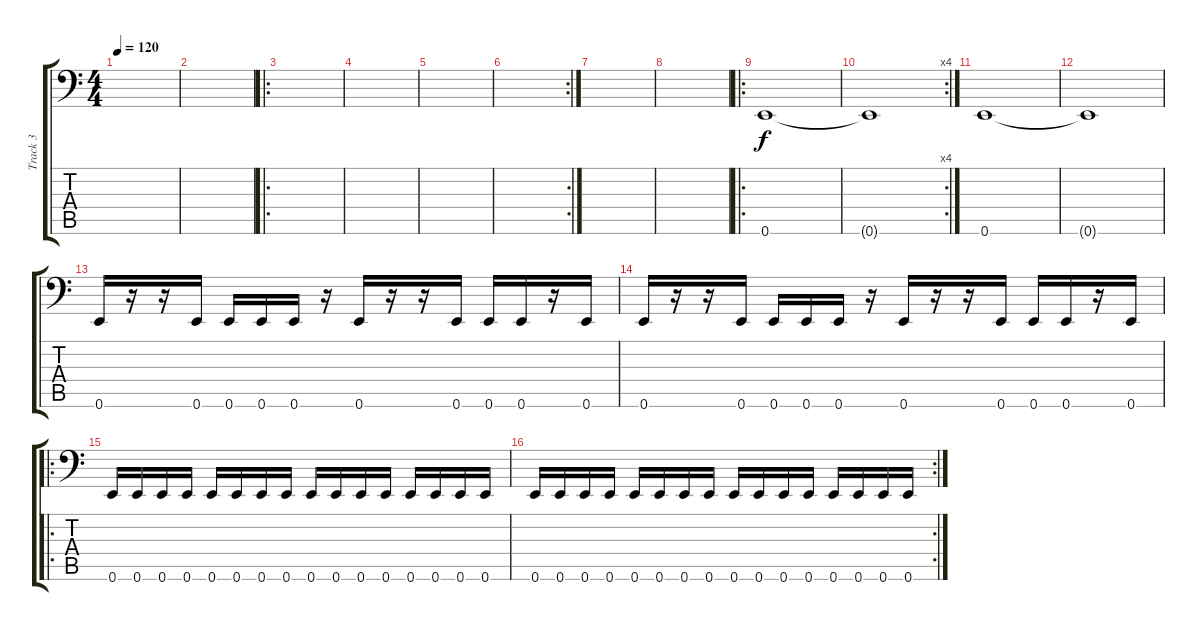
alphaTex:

\track ("Track 3" "Track 3") {instrument electricbasspick}
\staff {score tabs}
\tuning (E3 B2 G2 D2 A1 E1) {hide}
\ts (4 4)
\tempo 120
\clef f4
\ks c
|
|
\ro
|
|
|
\rc 2
|
|
|
\ro
0.6.1 |
\rc 4
0.6{t}.1 |
0.6.1 |
0.6{t}.1 |
0.6.16 r.16 r.16 0.6.16 0.6.16 0.6.16 0.6.16 r.16 0.6.16 r.16 r.16 0.6.16 0.6.16 0.6.16 r.16 0.6.16 |
0.6.16 r.16 r.16 0.6.16 0.6.16 0.6.16 0.6.16 r.16 0.6.16 r.16 r.16 0.6.16 0.6.16 0.6.16 r.16 0.6.16 |
\ro
0.6.16 0.6.16 0.6.16 0.6.16 0.6.16 0.6.16 0.6.16 0.6.16 0.6.16 0.6.16 0.6.16 0.6.16 0.6.16 0.6.16 0.6.16 0.6.16 |
\rc 2
0.6.16 0.6.16 0.6.16 0.6.16 0.6.16 0.6.16 0.6.16 0.6.16 0.6.16 0.6.16 0.6.16 0.6.16 0.6.16 0.6.16 0.6.16 0.6.16
